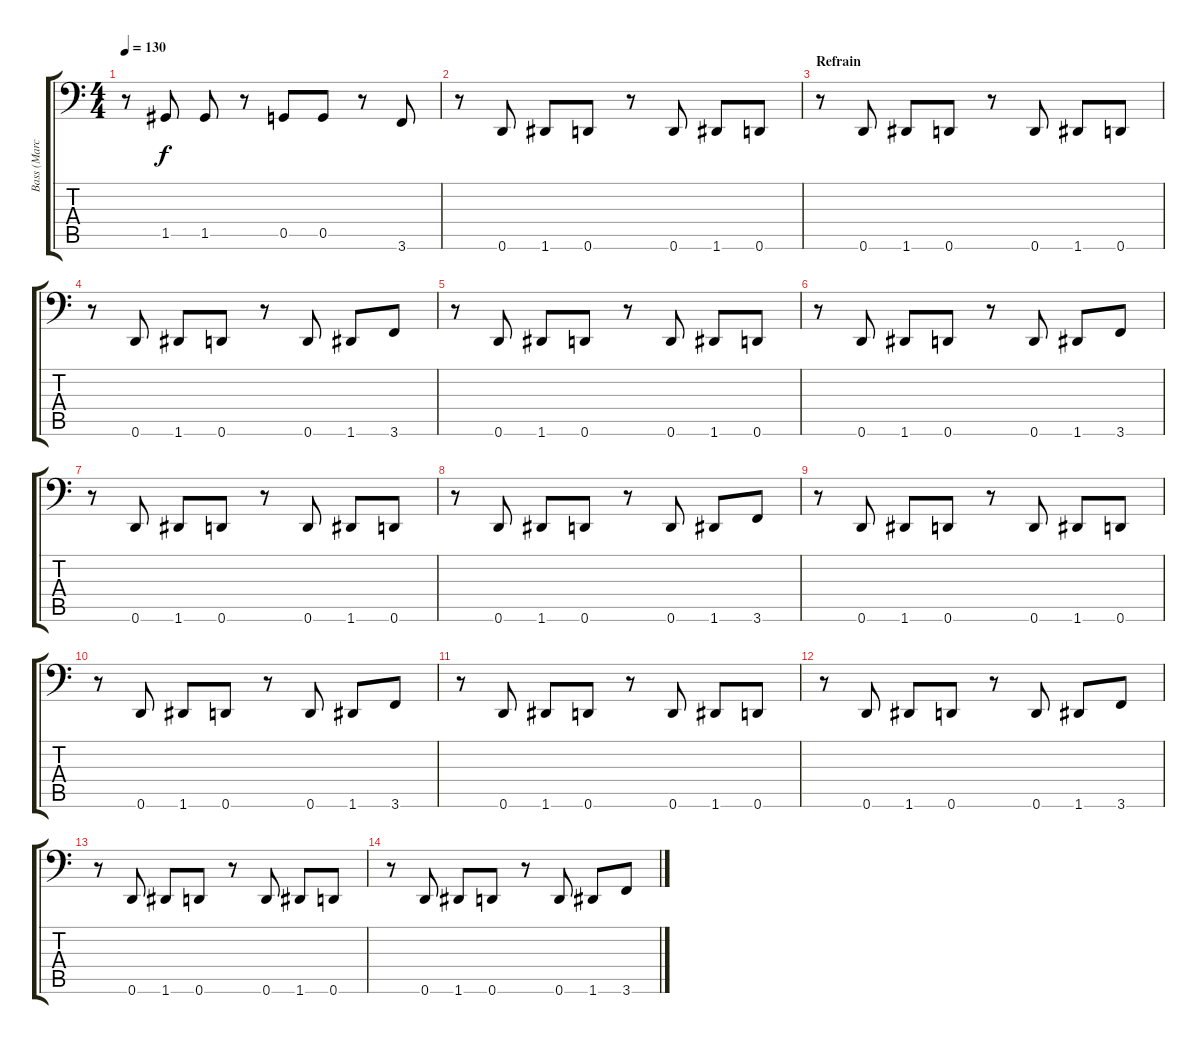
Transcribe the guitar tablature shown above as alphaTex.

\track ("Bass (Marco Hietala)" "Bass (Marc") {instrument electricbasspick}
\staff {score tabs}
\tuning (D3 A2 F2 C2 G1 D1) {hide}
\ts (4 4)
\tempo 130
\clef f4
\ks c
r.8{dy f} 1.5.8 1.5.8 r.8 0.5.8 0.5.8 r.8 3.6.8 |
r.8 0.6.8 1.6.8 0.6.8 r.8 0.6.8 1.6.8 0.6.8 |
\section ("" "Refrain")
r.8 0.6.8 1.6.8 0.6.8 r.8 0.6.8 1.6.8 0.6.8 |
r.8 0.6.8 1.6.8 0.6.8 r.8 0.6.8 1.6.8 3.6.8 |
r.8 0.6.8 1.6.8 0.6.8 r.8 0.6.8 1.6.8 0.6.8 |
r.8 0.6.8 1.6.8 0.6.8 r.8 0.6.8 1.6.8 3.6.8 |
r.8 0.6.8 1.6.8 0.6.8 r.8 0.6.8 1.6.8 0.6.8 |
r.8 0.6.8 1.6.8 0.6.8 r.8 0.6.8 1.6.8 3.6.8 |
r.8 0.6.8 1.6.8 0.6.8 r.8 0.6.8 1.6.8 0.6.8 |
r.8 0.6.8 1.6.8 0.6.8 r.8 0.6.8 1.6.8 3.6.8 |
r.8 0.6.8 1.6.8 0.6.8 r.8 0.6.8 1.6.8 0.6.8 |
r.8 0.6.8 1.6.8 0.6.8 r.8 0.6.8 1.6.8 3.6.8 |
r.8 0.6.8 1.6.8 0.6.8 r.8 0.6.8 1.6.8 0.6.8 |
r.8 0.6.8 1.6.8 0.6.8 r.8 0.6.8 1.6.8 3.6.8
